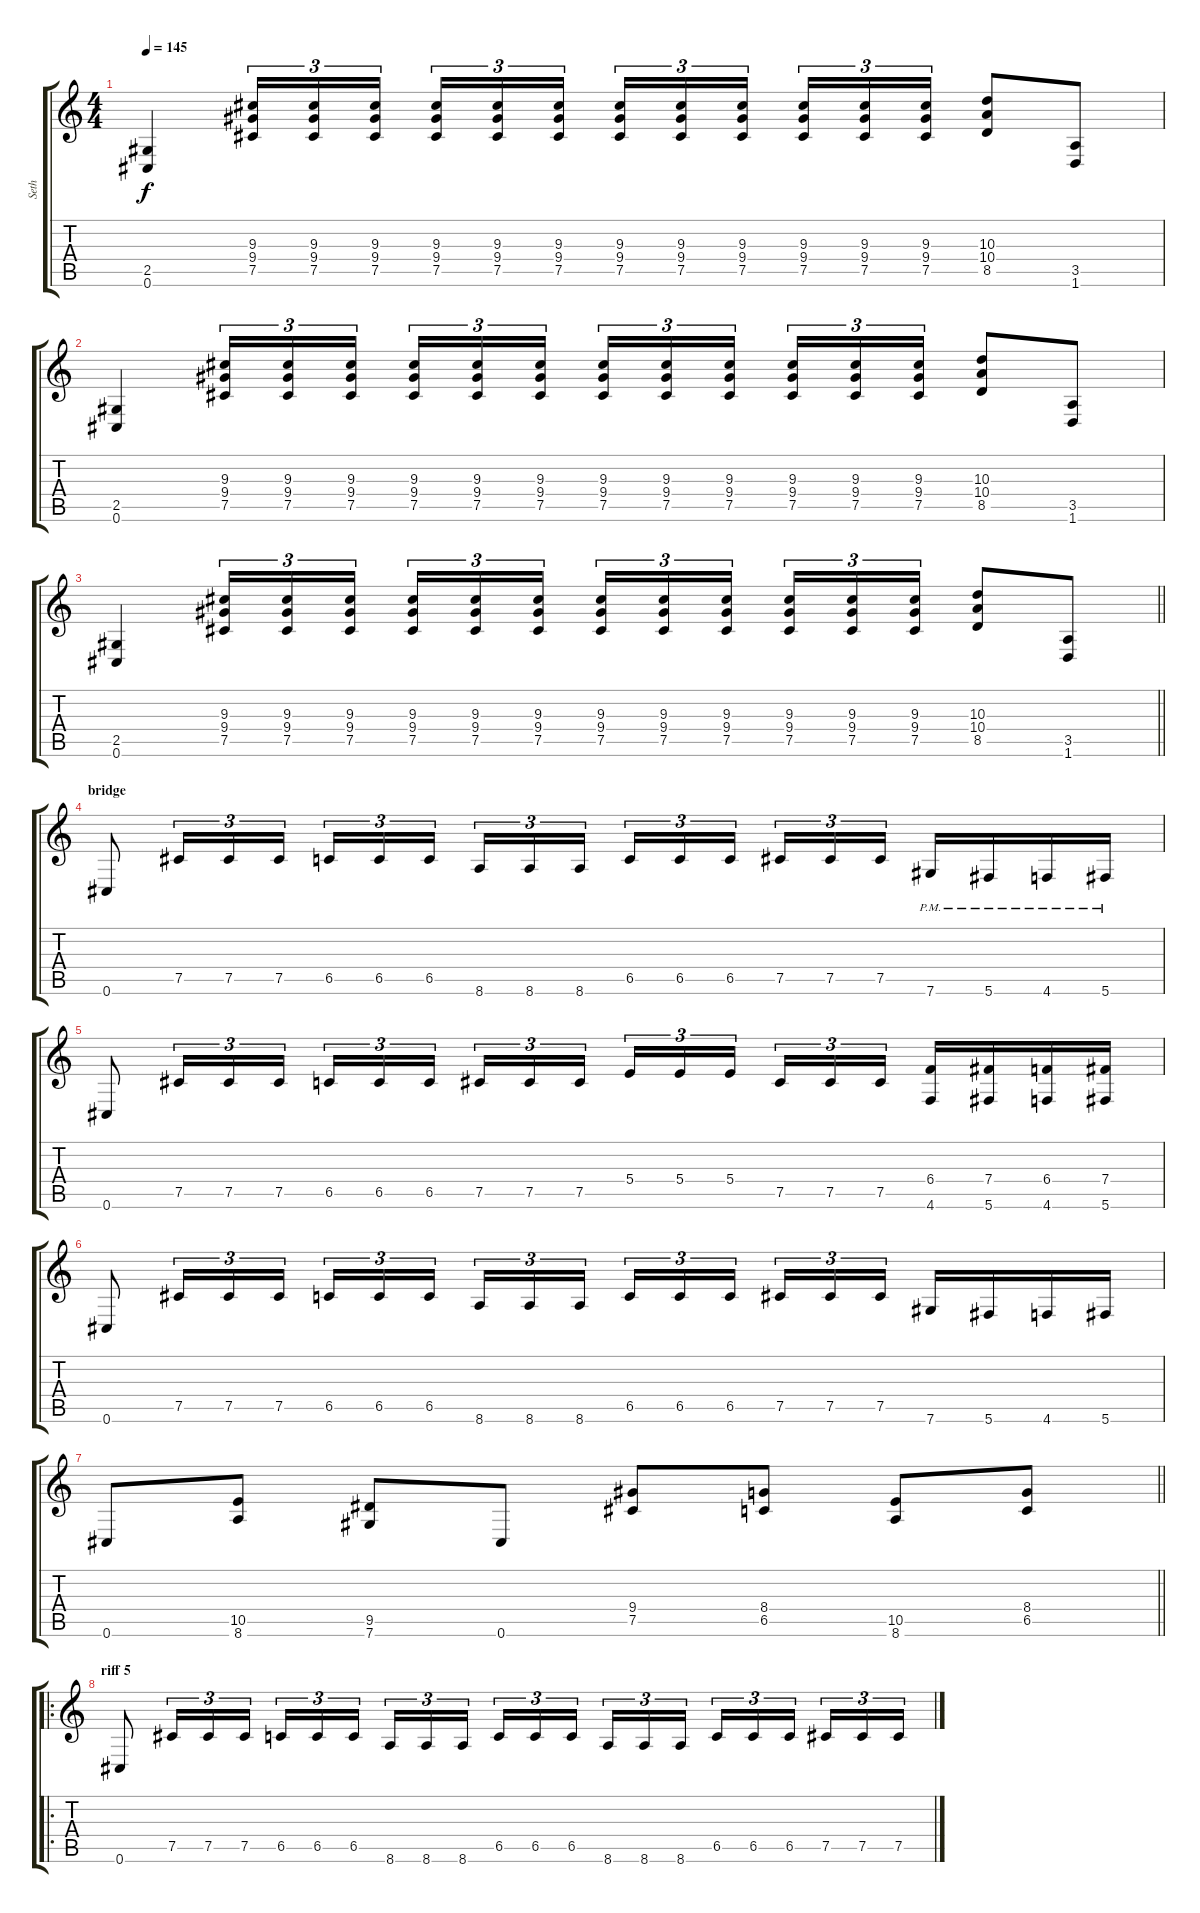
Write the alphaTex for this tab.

\track ("Seth" "Seth") {instrument distortionguitar}
\staff {score tabs}
\tuning (Db4 Ab3 E3 B2 Gb2 Db2) {hide}
\ts (4 4)
\tempo 145
\clef g2
\ks c
(2.5 0.6).4{dy f} (9.3 9.4 7.5).16{tu (3 2)} (9.3 9.4 7.5).16{tu (3 2)} (9.3 9.4 7.5).16{tu (3 2) beam splitsecondary} (9.3 9.4 7.5).16{tu (3 2)} (9.3 9.4 7.5).16{tu (3 2)} (9.3 9.4 7.5).16{tu (3 2)} (9.3 9.4 7.5).16{tu (3 2)} (9.3 9.4 7.5).16{tu (3 2)} (9.3 9.4 7.5).16{tu (3 2) beam splitsecondary} (9.3 9.4 7.5).16{tu (3 2)} (9.3 9.4 7.5).16{tu (3 2)} (9.3 9.4 7.5).16{tu (3 2)} (10.3 10.4 8.5).8 (3.5 1.6).8 |
(2.5 0.6).4 (9.3 9.4 7.5).16{tu (3 2)} (9.3 9.4 7.5).16{tu (3 2)} (9.3 9.4 7.5).16{tu (3 2) beam splitsecondary} (9.3 9.4 7.5).16{tu (3 2)} (9.3 9.4 7.5).16{tu (3 2)} (9.3 9.4 7.5).16{tu (3 2)} (9.3 9.4 7.5).16{tu (3 2)} (9.3 9.4 7.5).16{tu (3 2)} (9.3 9.4 7.5).16{tu (3 2) beam splitsecondary} (9.3 9.4 7.5).16{tu (3 2)} (9.3 9.4 7.5).16{tu (3 2)} (9.3 9.4 7.5).16{tu (3 2)} (10.3 10.4 8.5).8 (3.5 1.6).8 |
\barLineRight lightlight
(2.5 0.6).4 (9.3 9.4 7.5).16{tu (3 2)} (9.3 9.4 7.5).16{tu (3 2)} (9.3 9.4 7.5).16{tu (3 2) beam splitsecondary} (9.3 9.4 7.5).16{tu (3 2)} (9.3 9.4 7.5).16{tu (3 2)} (9.3 9.4 7.5).16{tu (3 2)} (9.3 9.4 7.5).16{tu (3 2)} (9.3 9.4 7.5).16{tu (3 2)} (9.3 9.4 7.5).16{tu (3 2) beam splitsecondary} (9.3 9.4 7.5).16{tu (3 2)} (9.3 9.4 7.5).16{tu (3 2)} (9.3 9.4 7.5).16{tu (3 2)} (10.3 10.4 8.5).8 (3.5 1.6).8 |
\section ("" "bridge")
0.6.8 7.5.16{tu (3 2)} 7.5.16{tu (3 2)} 7.5.16{tu (3 2)} 6.5.16{tu (3 2)} 6.5.16{tu (3 2)} 6.5.16{tu (3 2) beam splitsecondary} 8.6.16{tu (3 2)} 8.6.16{tu (3 2)} 8.6.16{tu (3 2)} 6.5.16{tu (3 2)} 6.5.16{tu (3 2)} 6.5.16{tu (3 2) beam splitsecondary} 7.5.16{tu (3 2)} 7.5.16{tu (3 2)} 7.5.16{tu (3 2)} 7.6{pm}.16 5.6{pm}.16 4.6{pm}.16 5.6{pm}.16 |
0.6.8 7.5.16{tu (3 2)} 7.5.16{tu (3 2)} 7.5.16{tu (3 2)} 6.5.16{tu (3 2)} 6.5.16{tu (3 2)} 6.5.16{tu (3 2) beam splitsecondary} 7.5.16{tu (3 2)} 7.5.16{tu (3 2)} 7.5.16{tu (3 2)} 5.4.16{tu (3 2)} 5.4.16{tu (3 2)} 5.4.16{tu (3 2) beam splitsecondary} 7.5.16{tu (3 2)} 7.5.16{tu (3 2)} 7.5.16{tu (3 2)} (6.4 4.6).16 (7.4 5.6).16 (6.4 4.6).16 (7.4 5.6).16 |
0.6.8 7.5.16{tu (3 2)} 7.5.16{tu (3 2)} 7.5.16{tu (3 2)} 6.5.16{tu (3 2)} 6.5.16{tu (3 2)} 6.5.16{tu (3 2) beam splitsecondary} 8.6.16{tu (3 2)} 8.6.16{tu (3 2)} 8.6.16{tu (3 2)} 6.5.16{tu (3 2)} 6.5.16{tu (3 2)} 6.5.16{tu (3 2) beam splitsecondary} 7.5.16{tu (3 2)} 7.5.16{tu (3 2)} 7.5.16{tu (3 2)} 7.6.16 5.6.16 4.6.16 5.6.16 |
\barLineRight lightlight
0.6.8 (10.5 8.6).8 (9.5 7.6).8 0.6.8 (9.4 7.5).8 (8.4 6.5).8 (10.5 8.6).8 (8.4 6.5).8 |
\ro
\section ("" "riff 5")
0.6.8 7.5.16{tu (3 2)} 7.5.16{tu (3 2)} 7.5.16{tu (3 2)} 6.5.16{tu (3 2)} 6.5.16{tu (3 2)} 6.5.16{tu (3 2) beam splitsecondary} 8.6.16{tu (3 2)} 8.6.16{tu (3 2)} 8.6.16{tu (3 2)} 6.5.16{tu (3 2)} 6.5.16{tu (3 2)} 6.5.16{tu (3 2) beam splitsecondary} 8.6.16{tu (3 2)} 8.6.16{tu (3 2)} 8.6.16{tu (3 2)} 6.5.16{tu (3 2)} 6.5.16{tu (3 2)} 6.5.16{tu (3 2) beam splitsecondary} 7.5.16{tu (3 2)} 7.5.16{tu (3 2)} 7.5.16{tu (3 2)}
